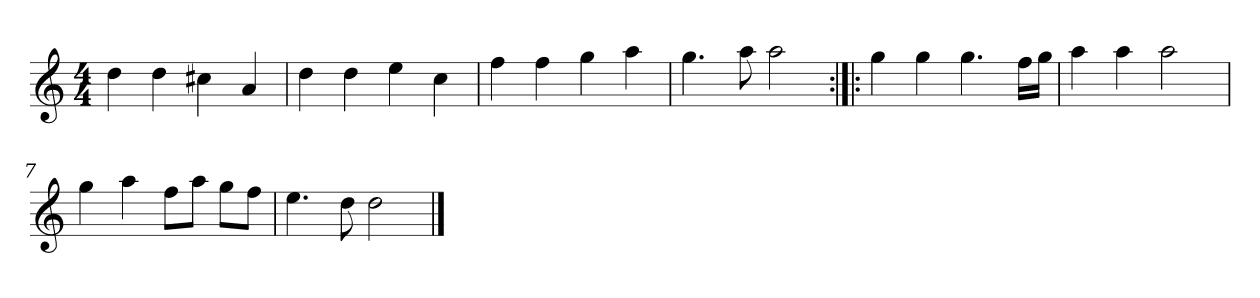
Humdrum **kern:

**kern
*part1
*staff1
*clefG2
*k[]
*D:dor
*M4/4
*MM120
=1
4dd
4dd
4cc#X
4a
=2
4dd
4dd
4ee
4cc
=3
4ff
4ff
4gg
4aa
=4
4.gg
8aa
2aa
=5:|!|:
4gg
4gg
4.gg
16ff\LL
16gg\JJ
=6
4aa
4aa
2aa
=7
4gg
4aa
8ff\L
8aa\J
8gg\L
8ff\J
=8
4.ee
8dd
2dd
==
*-
